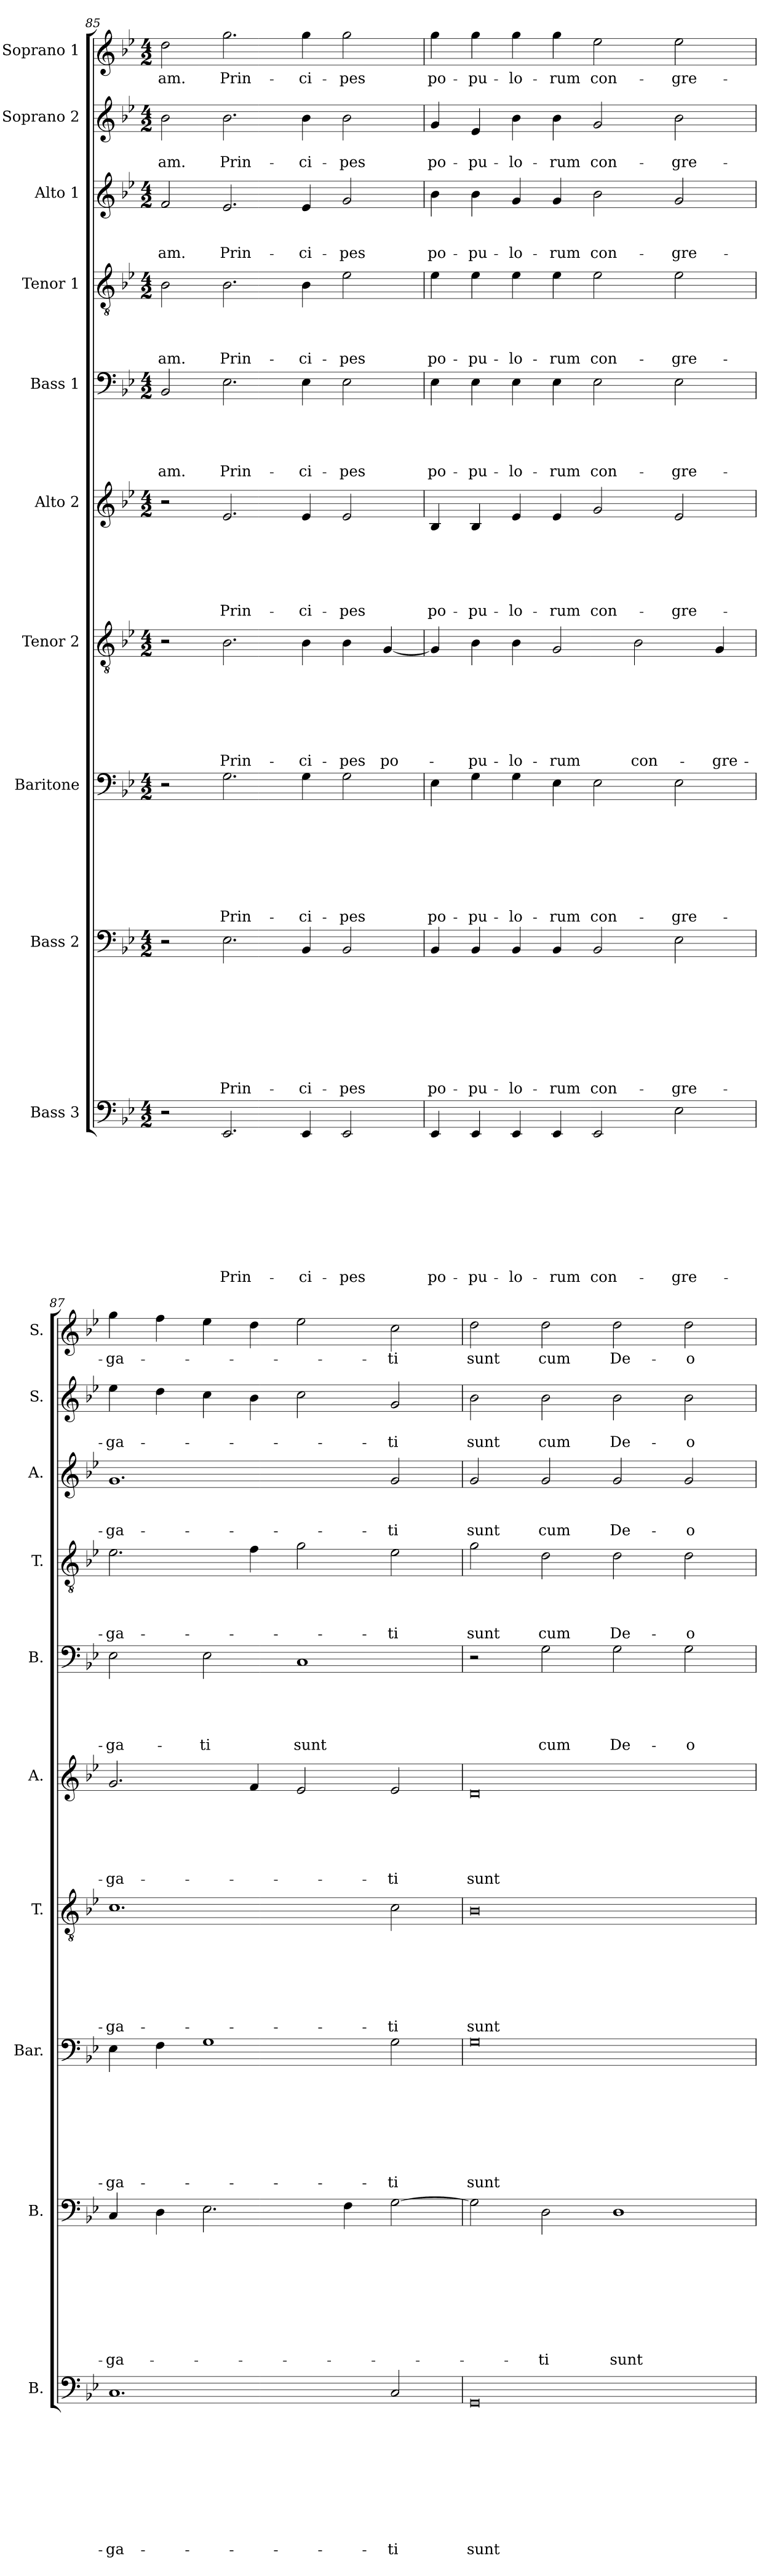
**kern	**text	**text	**text	**text	**text	**text	**text	**text	**text	**text	**kern	**text	**text	**text	**text	**text	**text	**text	**text	**text	**kern	**text	**text	**text	**text	**text	**text	**text	**text	**kern	**text	**text	**text	**text	**text	**text	**text	**kern	**text	**text	**text	**text	**text	**text	**kern	**text	**text	**text	**text	**text	**kern	**text	**text	**text	**text	**kern	**text	**text	**text	**kern	**text	**text	**kern	**text
*part10	*part10	*part10	*part10	*part10	*part10	*part10	*part10	*part10	*part10	*part10	*part9	*part9	*part9	*part9	*part9	*part9	*part9	*part9	*part9	*part9	*part8	*part8	*part8	*part8	*part8	*part8	*part8	*part8	*part8	*part7	*part7	*part7	*part7	*part7	*part7	*part7	*part7	*part6	*part6	*part6	*part6	*part6	*part6	*part6	*part5	*part5	*part5	*part5	*part5	*part5	*part4	*part4	*part4	*part4	*part4	*part3	*part3	*part3	*part3	*part2	*part2	*part2	*part1	*part1
*staff10	*staff10	*staff10	*staff10	*staff10	*staff10	*staff10	*staff10	*staff10	*staff10	*staff10	*staff9	*staff9	*staff9	*staff9	*staff9	*staff9	*staff9	*staff9	*staff9	*staff9	*staff8	*staff8	*staff8	*staff8	*staff8	*staff8	*staff8	*staff8	*staff8	*staff7	*staff7	*staff7	*staff7	*staff7	*staff7	*staff7	*staff7	*staff6	*staff6	*staff6	*staff6	*staff6	*staff6	*staff6	*staff5	*staff5	*staff5	*staff5	*staff5	*staff5	*staff4	*staff4	*staff4	*staff4	*staff4	*staff3	*staff3	*staff3	*staff3	*staff2	*staff2	*staff2	*staff1	*staff1
*I"Bass 3	*	*	*	*	*	*	*	*	*	*	*I"Bass 2	*	*	*	*	*	*	*	*	*	*I"Baritone	*	*	*	*	*	*	*	*	*I"Tenor 2	*	*	*	*	*	*	*	*I"Alto 2	*	*	*	*	*	*	*I"Bass 1	*	*	*	*	*	*I"Tenor 1	*	*	*	*	*I"Alto 1	*	*	*	*I"Soprano 2	*	*	*I"Soprano 1	*
*I'B.	*	*	*	*	*	*	*	*	*	*	*I'B.	*	*	*	*	*	*	*	*	*	*I'Bar.	*	*	*	*	*	*	*	*	*I'T.	*	*	*	*	*	*	*	*I'A.	*	*	*	*	*	*	*I'B.	*	*	*	*	*	*I'T.	*	*	*	*	*I'A.	*	*	*	*I'S.	*	*	*I'S.	*
*clefF4	*	*	*	*	*	*	*	*	*	*	*clefF4	*	*	*	*	*	*	*	*	*	*clefF4	*	*	*	*	*	*	*	*	*clefGv2	*	*	*	*	*	*	*	*clefG2	*	*	*	*	*	*	*clefF4	*	*	*	*	*	*clefGv2	*	*	*	*	*clefG2	*	*	*	*clefG2	*	*	*clefG2	*
*k[b-e-]	*	*	*	*	*	*	*	*	*	*	*k[b-e-]	*	*	*	*	*	*	*	*	*	*k[b-e-]	*	*	*	*	*	*	*	*	*k[b-e-]	*	*	*	*	*	*	*	*k[b-e-]	*	*	*	*	*	*	*k[b-e-]	*	*	*	*	*	*k[b-e-]	*	*	*	*	*k[b-e-]	*	*	*	*k[b-e-]	*	*	*k[b-e-]	*
*B-:	*	*	*	*	*	*	*	*	*	*	*B-:	*	*	*	*	*	*	*	*	*	*B-:	*	*	*	*	*	*	*	*	*B-:	*	*	*	*	*	*	*	*B-:	*	*	*	*	*	*	*B-:	*	*	*	*	*	*B-:	*	*	*	*	*B-:	*	*	*	*B-:	*	*	*B-:	*
*M4/2	*	*	*	*	*	*	*	*	*	*	*M4/2	*	*	*	*	*	*	*	*	*	*M4/2	*	*	*	*	*	*	*	*	*M4/2	*	*	*	*	*	*	*	*M4/2	*	*	*	*	*	*	*M4/2	*	*	*	*	*	*M4/2	*	*	*	*	*M4/2	*	*	*	*M4/2	*	*	*M4/2	*
=85	=85	=85	=85	=85	=85	=85	=85	=85	=85	=85	=85	=85	=85	=85	=85	=85	=85	=85	=85	=85	=85	=85	=85	=85	=85	=85	=85	=85	=85	=85	=85	=85	=85	=85	=85	=85	=85	=85	=85	=85	=85	=85	=85	=85	=85	=85	=85	=85	=85	=85	=85	=85	=85	=85	=85	=85	=85	=85	=85	=85	=85	=85	=85	=85
!	!	!	!	!	!	!	!	!	!	!	!	!	!	!	!	!	!	!	!	!	!	!	!	!	!	!	!	!	!	!	!	!	!	!	!	!	!	!	!	!	!	!	!	!	!	!	!	!	!	!LO:LY:b	!	!	!	!	!LO:LY:b	!	!	!	!LO:LY:b	!	!	!LO:LY:b	!	!LO:LY:b
2r	.	.	.	.	.	.	.	.	.	.	2r	.	.	.	.	.	.	.	.	.	2r	.	.	.	.	.	.	.	.	2r	.	.	.	.	.	.	.	2r	.	.	.	.	.	.	2BB-/	.	.	.	.	-am.	2B-\	.	.	.	-am.	2f/	.	.	-am.	2b-\	.	-am.	2dd\	-am.
!	!	!	!	!	!	!	!	!	!	!LO:LY:b	!	!	!	!	!	!	!	!	!	!LO:LY:b	!	!	!	!	!	!	!	!	!LO:LY:b	!	!	!	!	!	!	!	!LO:LY:b	!	!	!	!	!	!	!LO:LY:b	!	!	!	!	!	!LO:LY:b	!	!	!	!	!LO:LY:b	!	!	!	!LO:LY:b	!	!	!LO:LY:b	!	!LO:LY:b
2.EE-/	.	.	.	.	.	.	.	.	.	Prin-	2.E-\	.	.	.	.	.	.	.	.	Prin-	2.G\	.	.	.	.	.	.	.	Prin-	2.B-\	.	.	.	.	.	.	Prin-	2.e-/	.	.	.	.	.	Prin-	2.E-\	.	.	.	.	Prin-	2.B-\	.	.	.	Prin-	2.e-/	.	.	Prin-	2.b-\	.	Prin-	2.gg\	Prin-
!	!	!	!	!	!	!	!	!	!	!LO:LY:b	!	!	!	!	!	!	!	!	!	!LO:LY:b	!	!	!	!	!	!	!	!	!LO:LY:b	!	!	!	!	!	!	!	!LO:LY:b	!	!	!	!	!	!	!LO:LY:b	!	!	!	!	!	!LO:LY:b	!	!	!	!	!LO:LY:b	!	!	!	!LO:LY:b	!	!	!LO:LY:b	!	!LO:LY:b
4EE-/	.	.	.	.	.	.	.	.	.	-ci-	4BB-/	.	.	.	.	.	.	.	.	-ci-	4G\	.	.	.	.	.	.	.	-ci-	4B-\	.	.	.	.	.	.	-ci-	4e-/	.	.	.	.	.	-ci-	4E-\	.	.	.	.	-ci-	4B-\	.	.	.	-ci-	4e-/	.	.	-ci-	4b-\	.	-ci-	4gg\	-ci-
!	!	!	!	!	!	!	!	!	!	!LO:LY:b	!	!	!	!	!	!	!	!	!	!LO:LY:b	!	!	!	!	!	!	!	!	!LO:LY:b	!	!	!	!	!	!	!	!LO:LY:b	!	!	!	!	!	!	!LO:LY:b	!	!	!	!	!	!LO:LY:b	!	!	!	!	!LO:LY:b	!	!	!	!LO:LY:b	!	!	!LO:LY:b	!	!LO:LY:b
2EE-/	.	.	.	.	.	.	.	.	.	-pes	2BB-/	.	.	.	.	.	.	.	.	-pes	2G\	.	.	.	.	.	.	.	-pes	4B-\	.	.	.	.	.	.	-pes	2e-/	.	.	.	.	.	-pes	2E-\	.	.	.	.	-pes	2e-\	.	.	.	-pes	2g/	.	.	-pes	2b-\	.	-pes	2gg\	-pes
!	!	!	!	!	!	!	!	!	!	!	!	!	!	!	!	!	!	!	!	!	!	!	!	!	!	!	!	!	!	!	!	!	!	!	!	!	!LO:LY:b	!	!	!	!	!	!	!	!	!	!	!	!	!	!	!	!	!	!	!	!	!	!	!	!	!	!	!
.	.	.	.	.	.	.	.	.	.	.	.	.	.	.	.	.	.	.	.	.	.	.	.	.	.	.	.	.	.	[<4G/	.	.	.	.	.	.	po-	.	.	.	.	.	.	.	.	.	.	.	.	.	.	.	.	.	.	.	.	.	.	.	.	.	.	.
=86	=86	=86	=86	=86	=86	=86	=86	=86	=86	=86	=86	=86	=86	=86	=86	=86	=86	=86	=86	=86	=86	=86	=86	=86	=86	=86	=86	=86	=86	=86	=86	=86	=86	=86	=86	=86	=86	=86	=86	=86	=86	=86	=86	=86	=86	=86	=86	=86	=86	=86	=86	=86	=86	=86	=86	=86	=86	=86	=86	=86	=86	=86	=86	=86
!	!	!	!	!	!	!	!	!	!	!LO:LY:b	!	!	!	!	!	!	!	!	!	!LO:LY:b	!	!	!	!	!	!	!	!	!LO:LY:b	!	!	!	!	!	!	!	!	!	!	!	!	!	!	!LO:LY:b	!	!	!	!	!	!LO:LY:b	!	!	!	!	!LO:LY:b	!	!	!	!LO:LY:b	!	!	!LO:LY:b	!	!LO:LY:b
4EE-/	.	.	.	.	.	.	.	.	.	po-	4BB-/	.	.	.	.	.	.	.	.	po-	4E-\	.	.	.	.	.	.	.	po-	4G/]	.	.	.	.	.	.	.	4B-/	.	.	.	.	.	po-	4E-\	.	.	.	.	po-	4e-\	.	.	.	po-	4b-\	.	.	po-	4g/	.	po-	4gg\	po-
!	!	!	!	!	!	!	!	!	!	!LO:LY:b	!	!	!	!	!	!	!	!	!	!LO:LY:b	!	!	!	!	!	!	!	!	!LO:LY:b	!	!	!	!	!	!	!	!LO:LY:b	!	!	!	!	!	!	!LO:LY:b	!	!	!	!	!	!LO:LY:b	!	!	!	!	!LO:LY:b	!	!	!	!LO:LY:b	!	!	!LO:LY:b	!	!LO:LY:b
4EE-/	.	.	.	.	.	.	.	.	.	-pu-	4BB-/	.	.	.	.	.	.	.	.	-pu-	4G\	.	.	.	.	.	.	.	-pu-	4B-\	.	.	.	.	.	.	-pu-	4B-/	.	.	.	.	.	-pu-	4E-\	.	.	.	.	-pu-	4e-\	.	.	.	-pu-	4b-\	.	.	-pu-	4e-/	.	-pu-	4gg\	-pu-
!	!	!	!	!	!	!	!	!	!	!LO:LY:b	!	!	!	!	!	!	!	!	!	!LO:LY:b	!	!	!	!	!	!	!	!	!LO:LY:b	!	!	!	!	!	!	!	!LO:LY:b	!	!	!	!	!	!	!LO:LY:b	!	!	!	!	!	!LO:LY:b	!	!	!	!	!LO:LY:b	!	!	!	!LO:LY:b	!	!	!LO:LY:b	!	!LO:LY:b
4EE-/	.	.	.	.	.	.	.	.	.	-lo-	4BB-/	.	.	.	.	.	.	.	.	-lo-	4G\	.	.	.	.	.	.	.	-lo-	4B-\	.	.	.	.	.	.	-lo-	4e-/	.	.	.	.	.	-lo-	4E-\	.	.	.	.	-lo-	4e-\	.	.	.	-lo-	4g/	.	.	-lo-	4b-\	.	-lo-	4gg\	-lo-
!	!	!	!	!	!	!	!	!	!	!LO:LY:b	!	!	!	!	!	!	!	!	!	!LO:LY:b	!	!	!	!	!	!	!	!	!LO:LY:b	!	!	!	!	!	!	!	!LO:LY:b	!	!	!	!	!	!	!LO:LY:b	!	!	!	!	!	!LO:LY:b	!	!	!	!	!LO:LY:b	!	!	!	!LO:LY:b	!	!	!LO:LY:b	!	!LO:LY:b
4EE-/	.	.	.	.	.	.	.	.	.	-rum	4BB-/	.	.	.	.	.	.	.	.	-rum	4E-\	.	.	.	.	.	.	.	-rum	2G/	.	.	.	.	.	.	-rum	4e-/	.	.	.	.	.	-rum	4E-\	.	.	.	.	-rum	4e-\	.	.	.	-rum	4g/	.	.	-rum	4b-\	.	-rum	4gg\	-rum
!	!	!	!	!	!	!	!	!	!	!LO:LY:b	!	!	!	!	!	!	!	!	!	!LO:LY:b	!	!	!	!	!	!	!	!	!LO:LY:b	!	!	!	!	!	!	!	!	!	!	!	!	!	!	!LO:LY:b	!	!	!	!	!	!LO:LY:b	!	!	!	!	!LO:LY:b	!	!	!	!LO:LY:b	!	!	!LO:LY:b	!	!LO:LY:b
2EE-/	.	.	.	.	.	.	.	.	.	con-	2BB-/	.	.	.	.	.	.	.	.	con-	2E-\	.	.	.	.	.	.	.	con-	.	.	.	.	.	.	.	.	2g/	.	.	.	.	.	con-	2E-\	.	.	.	.	con-	2e-\	.	.	.	con-	2b-\	.	.	con-	2g/	.	con-	2ee-\	con-
!	!	!	!	!	!	!	!	!	!	!	!	!	!	!	!	!	!	!	!	!	!	!	!	!	!	!	!	!	!	!	!	!	!	!	!	!	!LO:LY:b	!	!	!	!	!	!	!	!	!	!	!	!	!	!	!	!	!	!	!	!	!	!	!	!	!	!	!
.	.	.	.	.	.	.	.	.	.	.	.	.	.	.	.	.	.	.	.	.	.	.	.	.	.	.	.	.	.	2B-\	.	.	.	.	.	.	con-	.	.	.	.	.	.	.	.	.	.	.	.	.	.	.	.	.	.	.	.	.	.	.	.	.	.	.
!	!	!	!	!	!	!	!	!	!	!LO:LY:b	!	!	!	!	!	!	!	!	!	!LO:LY:b	!	!	!	!	!	!	!	!	!LO:LY:b	!	!	!	!	!	!	!	!	!	!	!	!	!	!	!LO:LY:b	!	!	!	!	!	!LO:LY:b	!	!	!	!	!LO:LY:b	!	!	!	!LO:LY:b	!	!	!LO:LY:b	!	!LO:LY:b
2E-\	.	.	.	.	.	.	.	.	.	-gre-	2E-\	.	.	.	.	.	.	.	.	-gre-	2E-\	.	.	.	.	.	.	.	-gre-	.	.	.	.	.	.	.	.	2e-/	.	.	.	.	.	-gre-	2E-\	.	.	.	.	-gre-	2e-\	.	.	.	-gre-	2g/	.	.	-gre-	2b-\	.	-gre-	2ee-\	-gre-
!	!	!	!	!	!	!	!	!	!	!	!	!	!	!	!	!	!	!	!	!	!	!	!	!	!	!	!	!	!	!	!	!	!	!	!	!	!LO:LY:b	!	!	!	!	!	!	!	!	!	!	!	!	!	!	!	!	!	!	!	!	!	!	!	!	!	!	!
.	.	.	.	.	.	.	.	.	.	.	.	.	.	.	.	.	.	.	.	.	.	.	.	.	.	.	.	.	.	4G/	.	.	.	.	.	.	-gre-	.	.	.	.	.	.	.	.	.	.	.	.	.	.	.	.	.	.	.	.	.	.	.	.	.	.	.
!!LO:PB:g=z
=87	=87	=87	=87	=87	=87	=87	=87	=87	=87	=87	=87	=87	=87	=87	=87	=87	=87	=87	=87	=87	=87	=87	=87	=87	=87	=87	=87	=87	=87	=87	=87	=87	=87	=87	=87	=87	=87	=87	=87	=87	=87	=87	=87	=87	=87	=87	=87	=87	=87	=87	=87	=87	=87	=87	=87	=87	=87	=87	=87	=87	=87	=87	=87	=87
!	!	!	!	!	!	!	!	!	!	!LO:LY:b	!	!	!	!	!	!	!	!	!	!LO:LY:b	!	!	!	!	!	!	!	!	!LO:LY:b	!	!	!	!	!	!	!	!LO:LY:b	!	!	!	!	!	!	!LO:LY:b	!	!	!	!	!	!LO:LY:b	!	!	!	!	!LO:LY:b	!	!	!	!LO:LY:b	!	!	!LO:LY:b	!	!LO:LY:b
1.C	.	.	.	.	.	.	.	.	.	-ga-	4C/	.	.	.	.	.	.	.	.	-ga-	4E-\	.	.	.	.	.	.	.	-ga-	1.c	.	.	.	.	.	.	-ga-	2.g/	.	.	.	.	.	-ga-	2E-\	.	.	.	.	-ga-	2.e-\	.	.	.	-ga-	1.g	.	.	-ga-	4ee-\	.	-ga-	4gg\	-ga-
.	.	.	.	.	.	.	.	.	.	.	4D\	.	.	.	.	.	.	.	.	.	4F\	.	.	.	.	.	.	.	.	.	.	.	.	.	.	.	.	.	.	.	.	.	.	.	.	.	.	.	.	.	.	.	.	.	.	.	.	.	.	4dd\	.	.	4ff\	.
!	!	!	!	!	!	!	!	!	!	!	!	!	!	!	!	!	!	!	!	!	!	!	!	!	!	!	!	!	!	!	!	!	!	!	!	!	!	!	!	!	!	!	!	!	!	!	!	!	!	!LO:LY:b	!	!	!	!	!	!	!	!	!	!	!	!	!	!
.	.	.	.	.	.	.	.	.	.	.	2.E-\	.	.	.	.	.	.	.	.	.	1G	.	.	.	.	.	.	.	.	.	.	.	.	.	.	.	.	.	.	.	.	.	.	.	2E-\	.	.	.	.	-ti	.	.	.	.	.	.	.	.	.	4cc\	.	.	4ee-\	.
.	.	.	.	.	.	.	.	.	.	.	.	.	.	.	.	.	.	.	.	.	.	.	.	.	.	.	.	.	.	.	.	.	.	.	.	.	.	4f/	.	.	.	.	.	.	.	.	.	.	.	.	4f\	.	.	.	.	.	.	.	.	4b-\	.	.	4dd\	.
!	!	!	!	!	!	!	!	!	!	!	!	!	!	!	!	!	!	!	!	!	!	!	!	!	!	!	!	!	!	!	!	!	!	!	!	!	!	!	!	!	!	!	!	!	!	!	!	!	!	!LO:LY:b	!	!	!	!	!	!	!	!	!	!	!	!	!	!
.	.	.	.	.	.	.	.	.	.	.	.	.	.	.	.	.	.	.	.	.	.	.	.	.	.	.	.	.	.	.	.	.	.	.	.	.	.	2e-/	.	.	.	.	.	.	1C	.	.	.	.	sunt	2g\	.	.	.	.	.	.	.	.	2cc\	.	.	2ee-\	.
.	.	.	.	.	.	.	.	.	.	.	4F\	.	.	.	.	.	.	.	.	.	.	.	.	.	.	.	.	.	.	.	.	.	.	.	.	.	.	.	.	.	.	.	.	.	.	.	.	.	.	.	.	.	.	.	.	.	.	.	.	.	.	.	.	.
!	!	!	!	!	!	!	!	!	!	!LO:LY:b	!	!	!	!	!	!	!	!	!	!	!	!	!	!	!	!	!	!	!LO:LY:b	!	!	!	!	!	!	!	!LO:LY:b	!	!	!	!	!	!	!LO:LY:b	!	!	!	!	!	!	!	!	!	!	!LO:LY:b	!	!	!	!LO:LY:b	!	!	!LO:LY:b	!	!LO:LY:b
2C/	.	.	.	.	.	.	.	.	.	-ti	[>2G\	.	.	.	.	.	.	.	.	.	2G\	.	.	.	.	.	.	.	-ti	2c\	.	.	.	.	.	.	-ti	2e-/	.	.	.	.	.	-ti	.	.	.	.	.	.	2e-\	.	.	.	-ti	2g/	.	.	-ti	2g/	.	-ti	2cc\	-ti
=88	=88	=88	=88	=88	=88	=88	=88	=88	=88	=88	=88	=88	=88	=88	=88	=88	=88	=88	=88	=88	=88	=88	=88	=88	=88	=88	=88	=88	=88	=88	=88	=88	=88	=88	=88	=88	=88	=88	=88	=88	=88	=88	=88	=88	=88	=88	=88	=88	=88	=88	=88	=88	=88	=88	=88	=88	=88	=88	=88	=88	=88	=88	=88	=88
!	!	!	!	!	!	!	!	!	!	!LO:LY:b	!	!	!	!	!	!	!	!	!	!	!	!	!	!	!	!	!	!	!LO:LY:b	!	!	!	!	!	!	!	!LO:LY:b	!	!	!	!	!	!	!LO:LY:b	!	!	!	!	!	!	!	!	!	!	!LO:LY:b	!	!	!	!LO:LY:b	!	!	!LO:LY:b	!	!LO:LY:b
0GG	.	.	.	.	.	.	.	.	.	sunt	2G\]	.	.	.	.	.	.	.	.	.	0G	.	.	.	.	.	.	.	sunt	0B-	.	.	.	.	.	.	sunt	0d	.	.	.	.	.	sunt	2r	.	.	.	.	.	2g\	.	.	.	sunt	2g/	.	.	sunt	2b-\	.	sunt	2dd\	sunt
!	!	!	!	!	!	!	!	!	!	!	!	!	!	!	!	!	!	!	!	!LO:LY:b	!	!	!	!	!	!	!	!	!	!	!	!	!	!	!	!	!	!	!	!	!	!	!	!	!	!	!	!	!	!LO:LY:b	!	!	!	!	!LO:LY:b	!	!	!	!LO:LY:b	!	!	!LO:LY:b	!	!LO:LY:b
.	.	.	.	.	.	.	.	.	.	.	2D\	.	.	.	.	.	.	.	.	-ti	.	.	.	.	.	.	.	.	.	.	.	.	.	.	.	.	.	.	.	.	.	.	.	.	2G\	.	.	.	.	cum	2d\	.	.	.	cum	2g/	.	.	cum	2b-\	.	cum	2dd\	cum
!	!	!	!	!	!	!	!	!	!	!	!	!	!	!	!	!	!	!	!	!LO:LY:b	!	!	!	!	!	!	!	!	!	!	!	!	!	!	!	!	!	!	!	!	!	!	!	!	!	!	!	!	!	!LO:LY:b	!	!	!	!	!LO:LY:b	!	!	!	!LO:LY:b	!	!	!LO:LY:b	!	!LO:LY:b
.	.	.	.	.	.	.	.	.	.	.	1D	.	.	.	.	.	.	.	.	sunt	.	.	.	.	.	.	.	.	.	.	.	.	.	.	.	.	.	.	.	.	.	.	.	.	2G\	.	.	.	.	De-	2d\	.	.	.	De-	2g/	.	.	De-	2b-\	.	De-	2dd\	De-
!	!	!	!	!	!	!	!	!	!	!	!	!	!	!	!	!	!	!	!	!	!	!	!	!	!	!	!	!	!	!	!	!	!	!	!	!	!	!	!	!	!	!	!	!	!	!	!	!	!	!LO:LY:b	!	!	!	!	!LO:LY:b	!	!	!	!LO:LY:b	!	!	!LO:LY:b	!	!LO:LY:b
.	.	.	.	.	.	.	.	.	.	.	.	.	.	.	.	.	.	.	.	.	.	.	.	.	.	.	.	.	.	.	.	.	.	.	.	.	.	.	.	.	.	.	.	.	2G\	.	.	.	.	-o	2d\	.	.	.	-o	2g/	.	.	-o	2b-\	.	-o	2dd\	-o
=	=	=	=	=	=	=	=	=	=	=	=	=	=	=	=	=	=	=	=	=	=	=	=	=	=	=	=	=	=	=	=	=	=	=	=	=	=	=	=	=	=	=	=	=	=	=	=	=	=	=	=	=	=	=	=	=	=	=	=	=	=	=	=	=
*-	*-	*-	*-	*-	*-	*-	*-	*-	*-	*-	*-	*-	*-	*-	*-	*-	*-	*-	*-	*-	*-	*-	*-	*-	*-	*-	*-	*-	*-	*-	*-	*-	*-	*-	*-	*-	*-	*-	*-	*-	*-	*-	*-	*-	*-	*-	*-	*-	*-	*-	*-	*-	*-	*-	*-	*-	*-	*-	*-	*-	*-	*-	*-	*-
